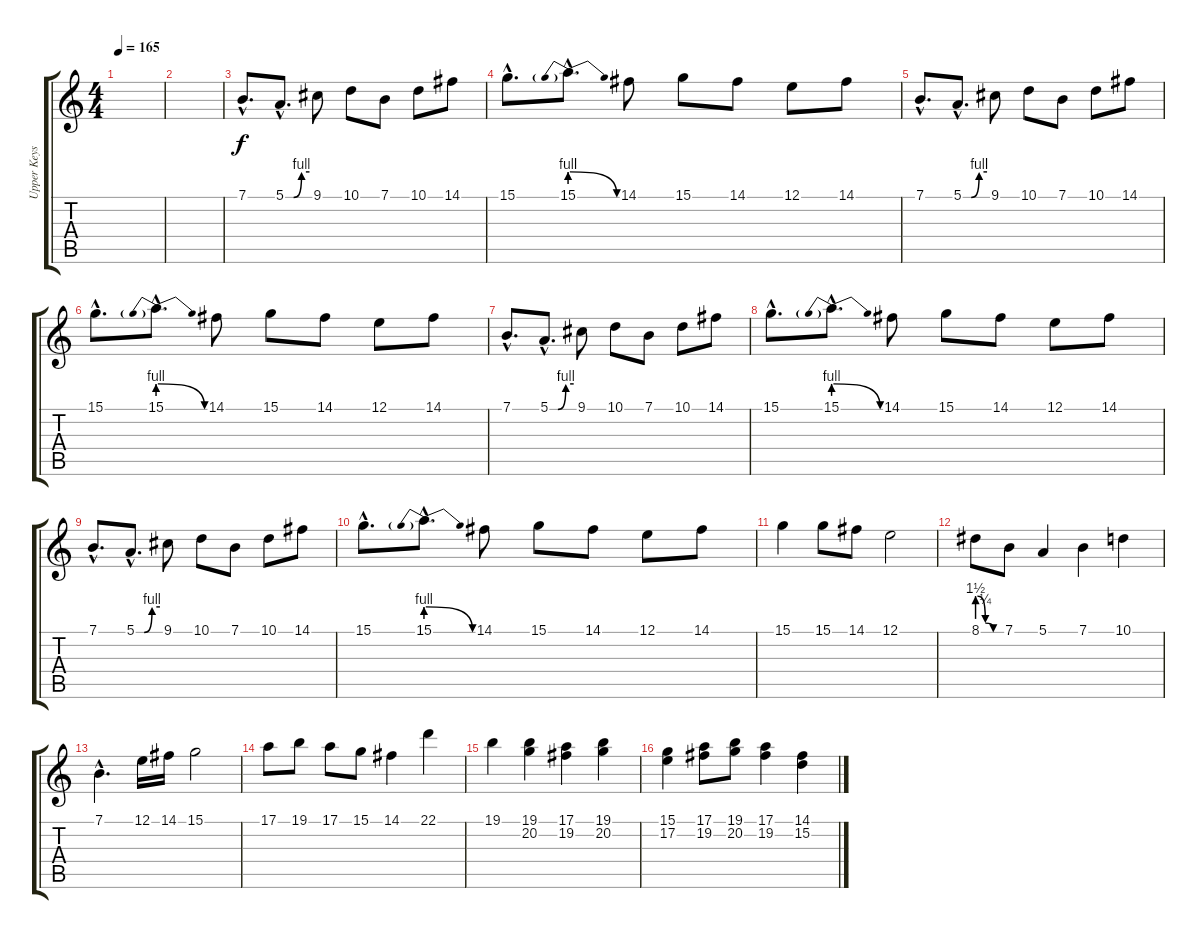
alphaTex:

\track ("Upper Keys" "Upper Keys") {instrument flute}
\staff {score tabs}
\tuning (E4 B3 G3 D3 A2 E2) {hide}
\ts (4 4)
\tempo 165
\clef g2
\ks c
|
|
7.1{hac}.8{d} 5.1{be (custom 0 0 20 0 40 4 60 4) hac}.8{d} 9.1.8 10.1.8 7.1.8 10.1.8 14.1.8 |
15.1{hac}.8{d} 15.1{be (prebendrelease 0 4 60 0) hac}.8{d} 14.1.8 15.1.8 14.1.8 12.1.8 14.1.8 |
7.1{hac}.8{d} 5.1{be (custom 0 0 20 0 40 4 60 4) hac}.8{d} 9.1.8 10.1.8 7.1.8 10.1.8 14.1.8 |
15.1{hac}.8{d} 15.1{be (prebendrelease 0 4 60 0) hac}.8{d} 14.1.8 15.1.8 14.1.8 12.1.8 14.1.8 |
7.1{hac}.8{d} 5.1{be (custom 0 0 20 0 40 4 60 4) hac}.8{d} 9.1.8 10.1.8 7.1.8 10.1.8 14.1.8 |
15.1{hac}.8{d} 15.1{be (prebendrelease 0 4 60 0) hac}.8{d} 14.1.8 15.1.8 14.1.8 12.1.8 14.1.8 |
7.1{hac}.8{d} 5.1{be (custom 0 0 20 0 40 4 60 4) hac}.8{d} 9.1.8 10.1.8 7.1.8 10.1.8 14.1.8 |
15.1{hac}.8{d} 15.1{be (prebendrelease 0 4 60 0) hac}.8{d} 14.1.8 15.1.8 14.1.8 12.1.8 14.1.8 |
15.1.4 15.1.8 14.1.8 12.1.2 |
8.1{be (custom 0 6 20 1 40 0 60 0)}.8 7.1.8 5.1.4 7.1.4 10.1.4 |
7.1{hac}.4{d} 12.1.16 14.1.16 15.1.2 |
17.1.8 19.1.8 17.1.8 15.1.8 14.1.4 22.1.4 |
19.1.4 (19.1 20.2).4 (17.1 19.2).4 (19.1 20.2).4 |
(15.1 17.2).4 (17.1 19.2).8 (19.1 20.2).8 (17.1 19.2).4 (14.1 15.2).4
